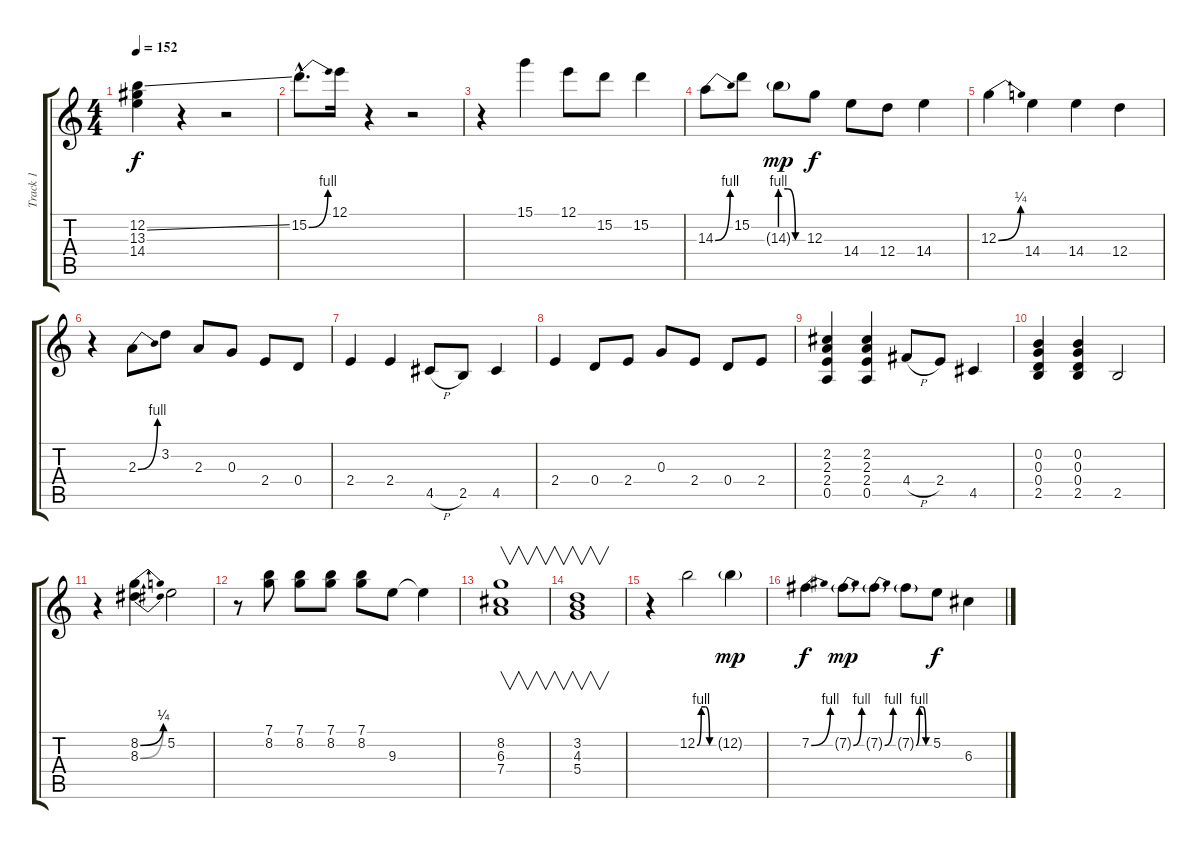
\track ("Track 1" "Track 1") {instrument overdrivenguitar}
\staff {score tabs}
\tuning (E4 B3 G3 D3 A2 E2) {hide}
\ts (4 4)
\tempo 152
\clef g2
\ks c
(12.2{ss} 13.3 14.4).4{dy f} r.4 r.2 |
15.2{be (bend 0 0 60 4) hac}.8{d} 12.1.16 r.4 r.2 |
r.4 15.1.4 12.1.8 15.2.8 15.2.4 |
14.3{be (bend 0 0 60 4)}.8 15.2.8 14.3{be (custom 0 4 20 4 40 0 60 0) g}.8{dy mp} 12.3.8{dy f} 14.4.8 12.4.8 14.4.4 |
12.3{be (bend 0 0 60 1)}.4 14.4.4 14.4.4 12.4.4 |
r.4 2.3{be (bend 0 0 60 4)}.8 3.2.8 2.3.8 0.3.8 2.4.8 0.4.8 |
2.4.4 2.4.4 4.5{h}.8 2.5.8 4.5.4 |
2.4.4 0.4.8 2.4.8 0.3.8 2.4.8 0.4.8 2.4.8 |
(2.2 2.3 2.4 0.5).4 (2.2 2.3 2.4 0.5).4 4.4{h}.8 2.4.8 4.5.4 |
(0.2 0.3 0.4 2.5).4 (0.2 0.3 0.4 2.5).4 2.5.2 |
r.4 (8.2{be (bend 0 0 60 1)} 8.3{be (bend 0 0 60 1)}).4 5.2.2 |
r.8 (7.1 8.2).8 (7.1 8.2).8 (7.1 8.2).8 (7.1 8.2).8 9.3.8 9.3{t}.4 |
(8.2 6.3 7.4).1{v} |
(3.2 4.3 5.4).1{v} |
r.4 12.2{be (custom 0 0 15 4 30 4 45 0 60 0)}.2 12.2{g}.4{dy mp} |
7.2{be (bend 0 0 60 4)}.4{dy f} 7.2{be (bend 0 0 60 4) g}.8{dy mp} 7.2{be (bend 0 0 60 4) g}.8 7.2{be (custom 0 0 15 4 30 4 45 0 60 0) g}.8 5.2.8{dy f} 6.3.4
